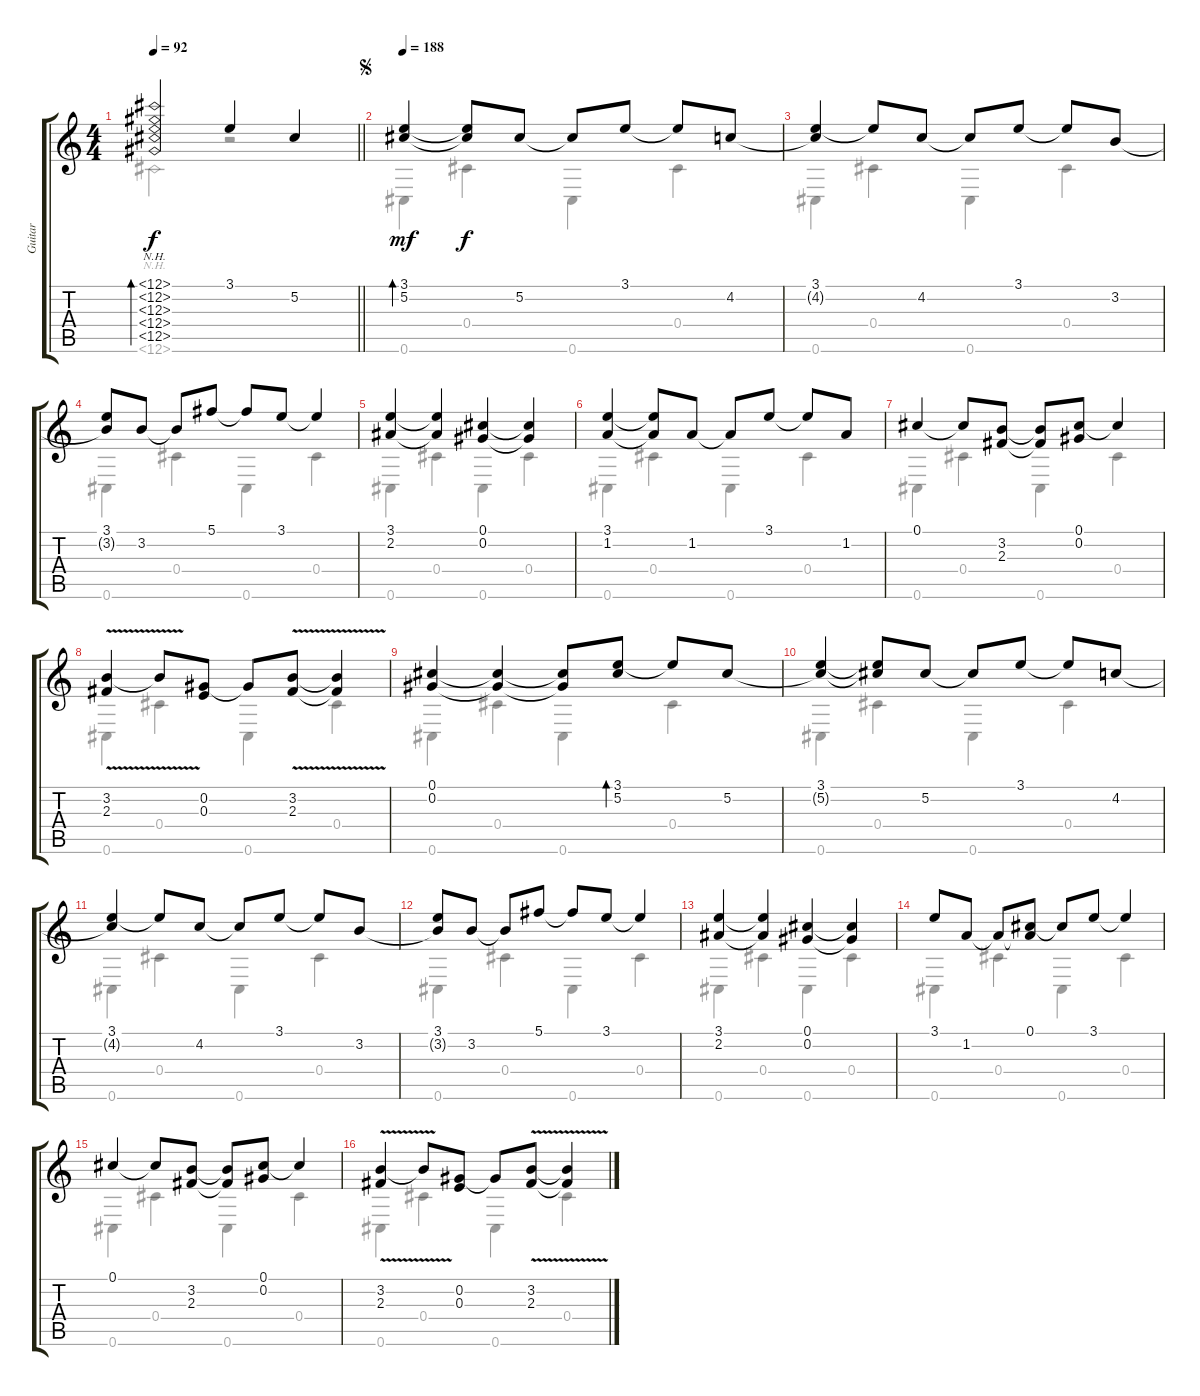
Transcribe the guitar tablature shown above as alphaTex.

\track ("Guitar" "Guitar") {instrument acousticguitarsteel}
\staff {score tabs}
\tuning (Db4 Ab3 E3 Db3 Ab2 Db2) {hide}
\voice
\ts (4 4)
\tempo 92
\clef g2
\barLineRight lightlight
\ks c
(12.1{nh} 12.2{nh} 12.3{nh} 12.4{nh} 12.5{nh}).2{bd 60 dy f} 3.1.4 5.2.4 |
\jump segno
\tempo 188
(3.1 5.2).4{bd 480 dy mf} (3.1{t} 5.2{t}).8{dy f} 5.2.8 5.2{t}.8 3.1.8 3.1{t}.8 4.2.8 |
(3.1 4.2{t}).4 3.1{t}.8 4.2.8 4.2{t}.8 3.1.8 3.1{t}.8 3.2.8 |
(3.1 3.2{t}).8 3.2.8 3.2{t}.8 5.1.8 5.1{t}.8 3.1.8 3.1{t}.4 |
(3.1 2.2).4 (3.1{t} 2.2{t}).4 (0.1 0.2).4 (0.1{t} 0.2{t}).4 |
(3.1 1.2).4 (3.1{t} 1.2{t}).8 1.2.8 1.2{t}.8 3.1.8 3.1{t}.8 1.2.8 |
0.1.4 0.1{t}.8 (3.2 2.3).8 (3.2{t} 2.3{t}).8 (0.1 0.2).8 0.1{t}.4 |
(3.2{v} 2.3{v}).4 3.2{t}.8 (0.2 0.3).8 0.2{t}.8 (3.2{v} 2.3{v}).8 (3.2{t} 2.3{t}).4 |
(0.1 0.2).4 (0.1{t} 0.2{t}).4 (0.1{t} 0.2{t}).8 (3.1 5.2).8{bd 480} 3.1{t}.8 5.2.8 |
(3.1 5.2{t}).4 (3.1{t} 5.2{t}).8 5.2.8 5.2{t}.8 3.1.8 3.1{t}.8 4.2.8 |
(3.1 4.2{t}).4 3.1{t}.8 4.2.8 4.2{t}.8 3.1.8 3.1{t}.8 3.2.8 |
(3.1 3.2{t}).8 3.2.8 3.2{t}.8 5.1.8 5.1{t}.8 3.1.8 3.1{t}.4 |
(3.1 2.2).4 (3.1{t} 2.2{t}).4 (0.1 0.2).4 (0.1{t} 0.2{t}).4 |
3.1.8 1.2.8 1.2{t}.8 (0.1 1.2{t}).8 0.1{t}.8 3.1.8 3.1{t}.4 |
0.1.4 0.1{t}.8 (3.2 2.3).8 (3.2{t} 2.3{t}).8 (0.1 0.2).8 0.1{t}.4 |
(3.2{v} 2.3{v}).4 3.2{t}.8 (0.2 0.3).8 0.2{t}.8 (3.2{v} 2.3{v}).8 (3.2{t} 2.3{t}).4
\voice
\clef g2
\ottava regular
\simile none
\barLineRight lightlight
\ks c
12.6{nh}.2{dy f} r.2 |
0.6.4 0.4.4 0.6.4 0.4.4 |
0.6.4 0.4.4 0.6.4 0.4.4 |
0.6.4 0.4.4 0.6.4 0.4.4 |
0.6.4 0.4.4 0.6.4 0.4.4 |
0.6.4 0.4.4 0.6.4 0.4.4 |
0.6.4 0.4.4 0.6.4 0.4.4 |
0.6.4 0.4.4 0.6.4 0.4.4 |
0.6.4 0.4.4 0.6.4 0.4.4 |
0.6.4 0.4.4 0.6.4 0.4.4 |
0.6.4 0.4.4 0.6.4 0.4.4 |
0.6.4 0.4.4 0.6.4 0.4.4 |
0.6.4 0.4.4 0.6.4 0.4.4 |
0.6.4 0.4.4 0.6.4 0.4.4 |
0.6.4 0.4.4 0.6.4 0.4.4 |
0.6.4 0.4.4 0.6.4 0.4.4
